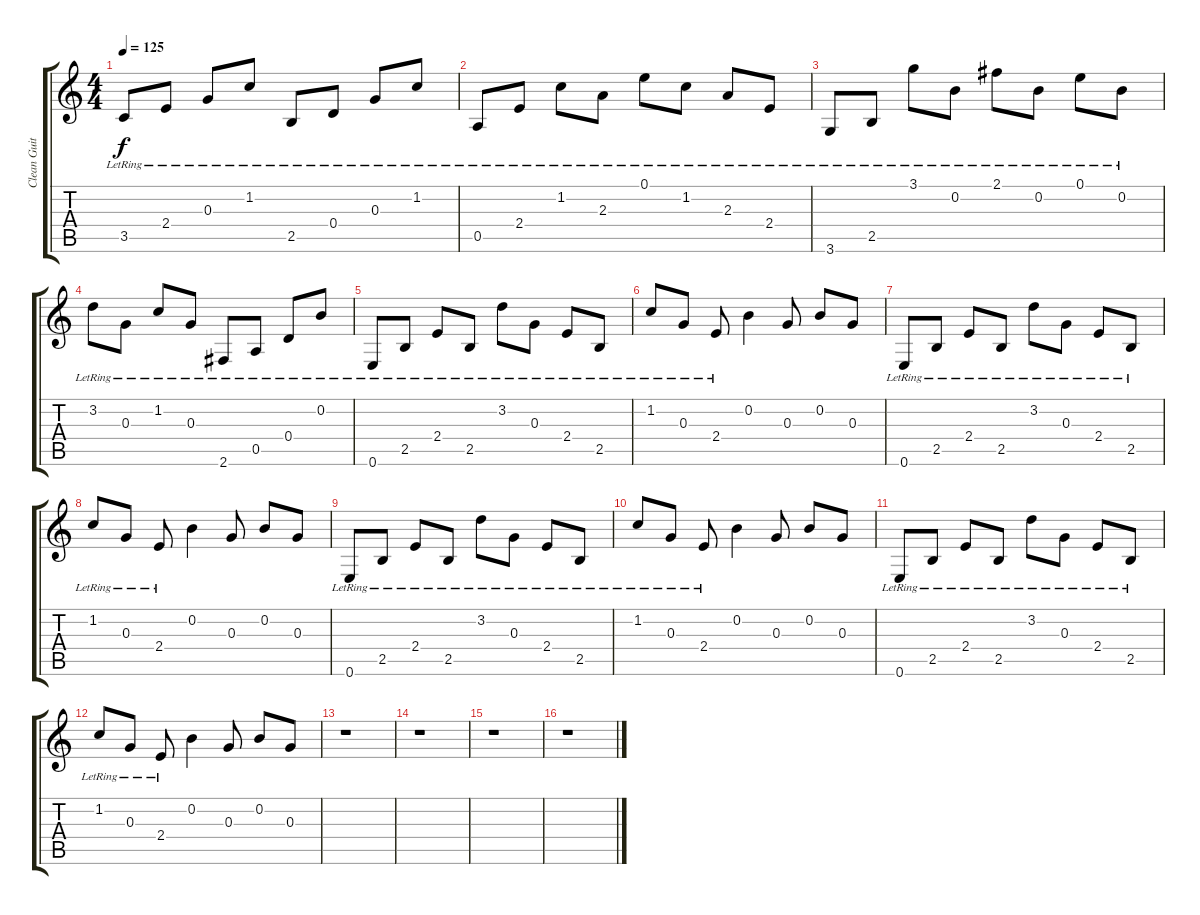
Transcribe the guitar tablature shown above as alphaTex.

\track ("Clean Guitar" "Clean Guit") {instrument acousticguitarnylon}
\staff {score tabs}
\tuning (E4 B3 G3 D3 A2 E2) {hide}
\ts (4 4)
\tempo 125
\clef g2
\ks c
3.5{lr}.8{dy f} 2.4{lr}.8 0.3{lr}.8 1.2{lr}.8 2.5{lr}.8 0.4{lr}.8 0.3{lr}.8 1.2{lr}.8 |
0.5{lr}.8 2.4{lr}.8 1.2{lr}.8 2.3{lr}.8 0.1{lr}.8 1.2{lr}.8 2.3{lr}.8 2.4{lr}.8 |
3.6{lr}.8 2.5{lr}.8 3.1{lr}.8 0.2{lr}.8 2.1{lr}.8 0.2{lr}.8 0.1{lr}.8 0.2{lr}.8 |
3.2{lr}.8 0.3{lr}.8 1.2{lr}.8 0.3{lr}.8 2.6{lr}.8 0.5{lr}.8 0.4{lr}.8 0.2{lr}.8 |
0.6{lr}.8 2.5{lr}.8 2.4{lr}.8 2.5{lr}.8 3.2{lr}.8 0.3{lr}.8 2.4{lr}.8 2.5{lr}.8 |
1.2{lr}.8 0.3{lr}.8 2.4{lr}.8 0.2.4 0.3.8 0.2.8 0.3.8 |
0.6{lr}.8 2.5{lr}.8 2.4{lr}.8 2.5{lr}.8 3.2{lr}.8 0.3{lr}.8 2.4{lr}.8 2.5{lr}.8 |
1.2{lr}.8 0.3{lr}.8 2.4{lr}.8 0.2.4 0.3.8 0.2.8 0.3.8 |
0.6{lr}.8 2.5{lr}.8 2.4{lr}.8 2.5{lr}.8 3.2{lr}.8 0.3{lr}.8 2.4{lr}.8 2.5{lr}.8 |
1.2{lr}.8 0.3{lr}.8 2.4{lr}.8 0.2.4 0.3.8 0.2.8 0.3.8 |
0.6{lr}.8 2.5{lr}.8 2.4{lr}.8 2.5{lr}.8 3.2{lr}.8 0.3{lr}.8 2.4{lr}.8 2.5{lr}.8 |
1.2{lr}.8 0.3{lr}.8 2.4{lr}.8 0.2.4 0.3.8 0.2.8 0.3.8 |
r.1 |
r.1 |
r.1 |
r.1
